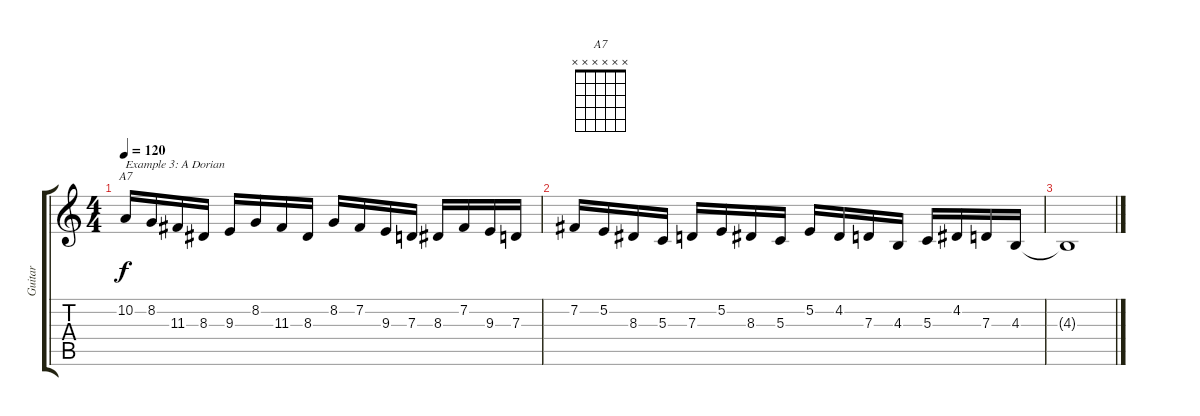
\track ("Guitar" "Guitar") {instrument acousticgrandpiano}
\staff {score tabs}
\tuning (E4 B3 G3 D3 A2 E2) {hide}
\chord ("A7" x x x x x x)
\ts (4 4)
\tempo 120
\clef g2
\ks c
10.2.16{ch "A7" txt "Example 3: A Dorian" dy f instrument acousticgrandpiano} 8.2.16 11.3.16 8.3.16 9.3.16 8.2.16 11.3.16 8.3.16 8.2.16 7.2.16 9.3.16 7.3.16 8.3.16 7.2.16 9.3.16 7.3.16 |
7.2.16 5.2.16 8.3.16 5.3.16 7.3.16 5.2.16 8.3.16 5.3.16 5.2.16 4.2.16 7.3.16 4.3.16 5.3.16 4.2.16 7.3.16 4.3.16 |
4.3{t}.1
